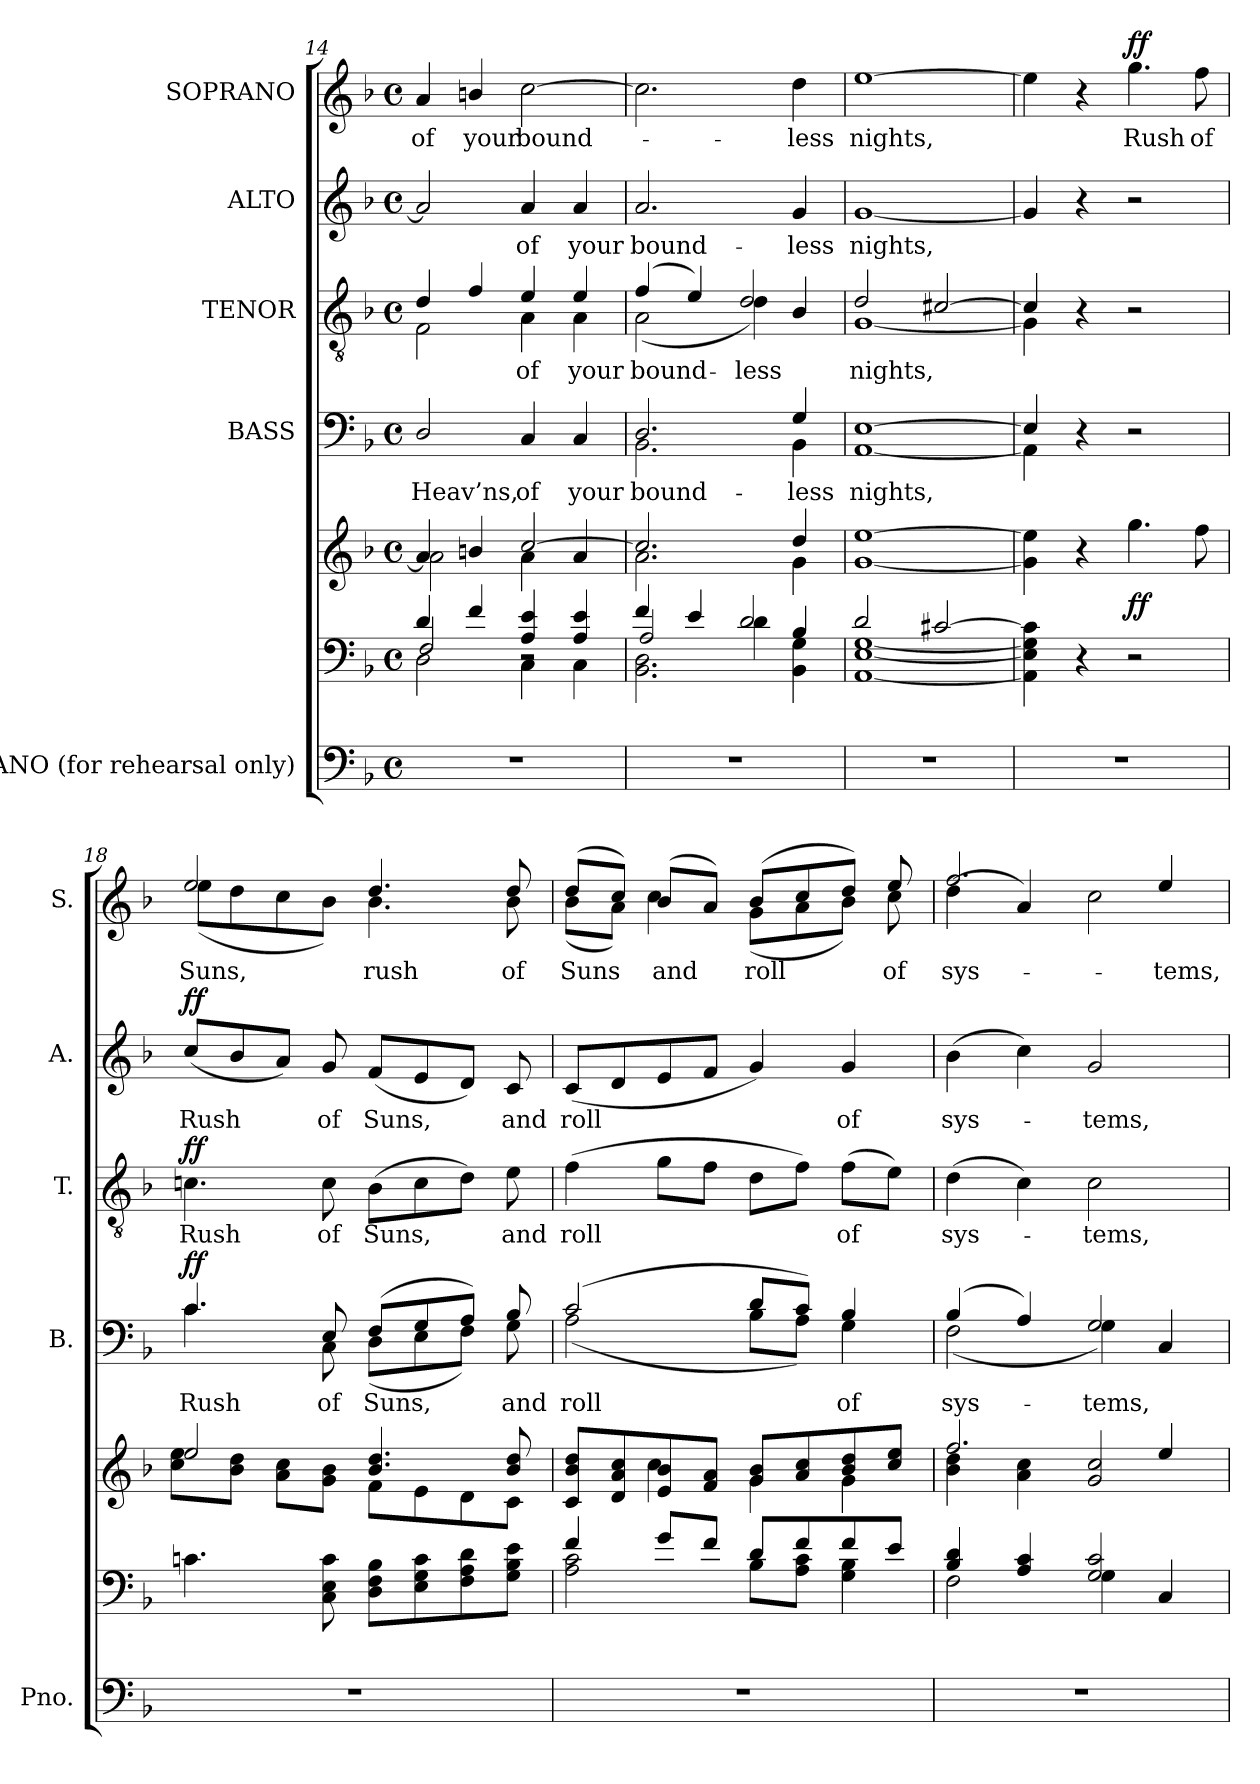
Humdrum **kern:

**kern	**kern	**kern	**dynam	**kern	**text	**dynam	**kern	**text	**dynam	**kern	**text	**dynam	**kern	**text	**dynam
*part5	*part5	*part5	*part5	*part4	*part4	*part4	*part3	*part3	*part3	*part2	*part2	*part2	*part1	*part1	*part1
*staff7	*staff6	*staff5	*staff5/6/7	*staff4	*staff4	*staff4	*staff3	*staff3	*staff3	*staff2	*staff2	*staff2	*staff1	*staff1	*staff1
*I"PIANO (for rehearsal only)	*	*	*	*I"BASS	*	*	*I"TENOR	*	*	*I"ALTO	*	*	*I"SOPRANO	*	*
*I'Pno.	*	*	*	*I'B.	*	*	*I'T.	*	*	*I'A.	*	*	*I'S.	*	*
*clefF4	*clefF4	*clefG2	*	*clefF4	*	*	*clefGv2	*	*	*clefG2	*	*	*clefG2	*	*
*	*	*	*	*	*	*	*ITrd7c12	*	*	*	*	*	*	*	*
*k[b-]	*k[b-]	*k[b-]	*	*k[b-]	*	*	*k[b-]	*	*	*k[b-]	*	*	*k[b-]	*	*
*F:	*F:	*F:	*	*F:	*	*	*F:	*	*	*F:	*	*	*F:	*	*
*M4/4	*M4/4	*M4/4	*	*M4/4	*	*	*M4/4	*	*	*M4/4	*	*	*M4/4	*	*
*met(c)	*met(c)	*met(c)	*	*met(c)	*	*	*met(c)	*	*	*met(c)	*	*	*met(c)	*	*
=14	=14	=14	=14	=14	=14	=14	=14	=14	=14	=14	=14	=14	=14	=14	=14
*	*^	*^	*	*	*	*	*	*	*	*	*	*	*	*	*
*	*	*^	*	*	*	*	*	*	*	*	*	*	*	*	*	*	*
!	!	!	!	!	!	!	!	!LO:LY:b:color=#000000	!	!	!	!	!	!	!	!	!	!
*	*	*	*	*	*	*	*	*	*	*^	*	*	*	*	*	*	*	*
!	!	!	!	!	!	!	!	!	!	!	!	!	!	!	!	!	!	!LO:LY:b:color=#000000	!
1r	4di/	2Di\	2Fi/	4ai/]	2ai\	.	2Di/	Heav’ns,	.	4Di/	2FFi\	.	.	2ai/]	.	.	4ai/	of	.
!	!	!	!	!	!	!	!	!	!	!	!	!	!	!	!	!	!	!LO:LY:b:color=#000000	!
.	4fi/	.	.	4bni/	.	.	.	.	.	4Fi/	.	.	.	.	.	.	4bni/	your	.
!	!	!	!	!	!	!	!	!LO:LY:b:color=#000000	!	!	!	!	!	!	!	!	!	!	!
!	!	!	!	!	!	!	!	!	!	!	!	!LO:LY:b:color=#000000	!	!	!	!	!	!	!
!	!	!	!	!	!	!	!	!	!	!	!	!	!	!	!LO:LY:b:color=#000000	!	!	!	!
!	!	!	!	!	!	!	!	!	!	!	!	!	!	!	!	!	!	!LO:LY:b:color=#000000	!
.	4Ai/ 4ei	4Ci\	2r	[2cci/	4ai\	.	4Ci/	of	.	4Ei/	4AAi\	of	.	4ai/	of	.	[2cci\	bound-	.
!	!	!	!	!	!	!	!	!LO:LY:b:color=#000000	!	!	!	!	!	!	!	!	!	!	!
!	!	!	!	!	!	!	!	!	!	!	!	!LO:LY:b:color=#000000	!	!	!	!	!	!	!
!	!	!	!	!	!	!	!	!	!	!	!	!	!	!	!LO:LY:b:color=#000000	!	!	!	!
.	4Ai/ 4ei	4Ci\	.	.	4ai/	.	4Ci/	your	.	4Ei/	4AAi\	your	.	4ai/	your	.	.	.	.
=15	=15	=15	=15	=15	=15	=15	=15	=15	=15	=15	=15	=15	=15	=15	=15	=15	=15	=15	=15
*	*	*	*^	*	*	*	*	*	*	*	*	*	*	*	*	*	*	*	*
!	!	!	!	!	!	!	!	!	!LO:LY:b:color=#000000	!	!	!	!	!	!	!	!	!	!	!
*	*	*	*	*	*	*	*	*^	*	*	*	*	*	*	*	*	*	*	*	*
!	!	!	!	!	!	!	!	!	!	!	!	!	!	!LO:LY:b:color=#000000	!	!	!	!	!	!	!
!	!	!	!	!	!	!	!	!	!	!	!	!	!	!	!	!	!LO:LY:b:color=#000000	!	!	!	!
1r	4fi/	2ryy	2.BB-i\ 2.Di	2Ai/	2.cci/]	2.ai\	.	2.Di/	2.BB-i\	bound-	.	(4Fi/	(2AAi\	bound-	.	2.ai/	bound-	.	2.cci\]	.	.
.	4ei/	.	.	.	.	.	.	.	.	.	.	4Ei/)	.	.	.	.	.	.	.	.	.
!	!	!	!	!	!	!	!	!	!	!	!	!	!	!LO:LY:b:color=#000000	!	!	!	!	!	!	!
.	2di/	4di\	.	4ryy	.	.	.	.	.	.	.	2Di/	4Di\)	-less	.	.	.	.	.	.	.
!	!	!	!	!	!	!	!	!	!	!LO:LY:b:color=#000000	!	!	!	!	!	!	!	!	!	!	!
!	!	!	!	!	!	!	!	!	!	!	!	!	!	!	!	!	!LO:LY:b:color=#000000	!	!	!	!
!	!	!	!	!	!	!	!	!	!	!	!	!	!	!	!	!	!	!	!	!LO:LY:b:color=#000000	!
.	.	4BB-i\ 4Gi	4ryy	4B-i/	4ddi/	4gi\	.	4Gi/	4BB-i\	-less	.	.	4BB-i/	.	.	4gi/	-less	.	4ddi\	-less	.
*	*	*v	*v	*v	*	*	*	*	*	*	*	*	*	*	*	*	*	*	*	*	*
*	*	*	*v	*v	*	*	*	*	*	*	*	*	*	*	*	*	*	*	*
=16	=16	=16	=16	=16	=16	=16	=16	=16	=16	=16	=16	=16	=16	=16	=16	=16	=16	=16
*	*^	*^	*^	*	*	*	*	*	*	*	*	*	*	*	*	*	*	*
!	!	!	!	!	!	!	!	!	!	!LO:LY:b:color=#000000	!	!	!	!	!	!	!	!	!	!	!
*	*	*v	*v	*v	*	*	*	*	*	*	*	*	*	*	*	*	*	*	*	*	*
*	*	*	*v	*v	*	*	*	*	*	*	*	*	*	*	*	*	*	*	*
*	*^	*^	*^	*	*	*	*	*	*	*	*	*	*	*	*	*	*	*
!	!	!	!	!	!	!	!	!	!	!	!	!	!	!LO:LY:b:color=#000000	!	!	!	!	!	!	!
*	*	*v	*v	*v	*	*	*	*	*	*	*	*	*	*	*	*	*	*	*	*	*
*	*	*	*v	*v	*	*	*	*	*	*	*	*	*	*	*	*	*	*	*
*	*^	*^	*^	*	*	*	*	*	*	*	*	*	*	*	*	*	*	*
!	!	!	!	!	!	!	!	!	!	!	!	!	!	!	!	!	!LO:LY:b:color=#000000	!	!	!	!
*	*	*v	*v	*v	*	*	*	*	*	*	*	*	*	*	*	*	*	*	*	*	*
*	*	*	*v	*v	*	*	*	*	*	*	*	*	*	*	*	*	*	*	*
*	*^	*^	*^	*	*	*	*	*	*	*	*	*	*	*	*	*	*	*
!	!	!	!	!	!	!	!	!	!	!	!	!	!	!	!	!	!	!	!	!LO:LY:b:color=#000000	!
*	*	*v	*v	*v	*	*	*	*	*	*	*	*	*	*	*	*	*	*	*	*	*
*	*	*	*v	*v	*	*	*	*	*	*	*	*	*	*	*	*	*	*	*
1r	2di/	[1AAi [1Ei [1Gi	[1gi [1eei	.	[1Ei	[1AAi	nights,	.	2Di/	[1GGi	nights,	.	[1gi	nights,	.	[1eei	nights,	.
.	[2c#Xi/	.	.	.	.	.	.	.	[2C#Xi/	.	.	.	.	.	.	.	.	.
*	*v	*v	*	*	*	*	*	*	*	*	*	*	*	*	*	*	*	*
=17	=17	=17	=17	=17	=17	=17	=17	=17	=17	=17	=17	=17	=17	=17	=17	=17	=17
1r	4AAi\] 4Ei] 4Gi] 4c#i]	4gi\] 4eei]	.	4Ei/]	4AAi\]	.	.	4C#i/]	4GGi\]	.	.	4gi/]	.	.	4eei\]	.	.
.	4r	4r	.	4r	4ryy	.	.	4r	4ryy	.	.	4r	.	.	4r	.	.
!	!	!	!	!	!	!	!	!	!	!	!	!	!	!	!	!LO:LY:b:color=#000000	!
.	2r	4.ggi\	ff	2r	2ryy	.	.	2r	2ryy	.	.	2r	.	.	4.ggi\	Rush	ff
!	!	!	!	!	!	!	!	!	!	!	!	!	!	!	!	!LO:LY:b:color=#000000	!
.	.	8ffi\	.	.	.	.	.	.	.	.	.	.	.	.	8ffi\	of	.
*	*	*	*	*	*	*	*	*v	*v	*	*	*	*	*	*	*	*
!!LO:LB:g=z
=18	=18	=18	=18	=18	=18	=18	=18	=18	=18	=18	=18	=18	=18	=18	=18	=18
*	*	*^	*	*	*	*	*	*	*	*	*	*	*	*	*	*
!	!	!	!	!	!	!	!LO:LY:b:color=#000000	!	!	!	!	!	!	!	!	!	!
!	!	!	!	!	!	!	!	!	!	!LO:LY:b:color=#000000	!	!	!	!	!	!	!
!	!	!	!	!	!	!	!	!	!	!	!	!	!LO:LY:b:color=#000000	!	!	!	!
*	*	*	*	*	*	*	*	*	*	*	*	*	*	*	*^	*	*
!	!	!	!	!	!	!	!	!	!	!	!	!	!	!	!	!	!LO:LY:b:color=#000000	!
1r	4.cni\	2eei/	8cci\ 8eeiL	.	4.ci/	4.ci\	Rush	ff	4.Cni\	Rush	ff	(8cci/L	Rush	ff	2eei/	(8eei\L	Suns,	.
.	.	.	8b-i\ 8ddiJ	.	.	.	.	.	.	.	.	8b-i/	.	.	.	8ddi\	.	.
.	.	.	8ai\ 8cciL	.	.	.	.	.	.	.	.	8ai/J)	.	.	.	8cci\	.	.
!	!	!	!	!	!	!	!LO:LY:b:color=#000000	!	!	!	!	!	!	!	!	!	!	!
!	!	!	!	!	!	!	!	!	!	!LO:LY:b:color=#000000	!	!	!	!	!	!	!	!
!	!	!	!	!	!	!	!	!	!	!	!	!	!LO:LY:b:color=#000000	!	!	!	!	!
.	8Ci\ 8Ei 8ci	.	8gi\ 8b-iJ	.	8Ei/	8Ci\	of	.	8Ci\	of	.	8gi/	of	.	.	8b-i\J)	.	.
!	!	!	!	!	!	!	!LO:LY:b:color=#000000	!	!	!	!	!	!	!	!	!	!	!
!	!	!	!	!	!	!	!	!	!	!LO:LY:b:color=#000000	!	!	!	!	!	!	!	!
!	!	!	!	!	!	!	!	!	!	!	!	!	!LO:LY:b:color=#000000	!	!	!	!	!
!	!	!	!	!	!	!	!	!	!	!	!	!	!	!	!	!	!LO:LY:b:color=#000000	!
.	8Di\ 8Fi 8B-iL	4.b-i/ 4.ddi	8fi\L	.	(8Fi/L	(8Di\L	Suns,	.	(8BB-i\L	Suns,	.	(8fi/L	Suns,	.	4.ddi/	4.b-i\	rush	.
.	8Ei\ 8Gi 8ci	.	8ei\	.	8Gi/	8Ei\	.	.	8Ci\	.	.	8ei/	.	.	.	.	.	.
.	8Fi\ 8Ai 8di	.	8di\	.	8Ai/J)	8Fi\J)	.	.	8Di\J)	.	.	8di/J)	.	.	.	.	.	.
!	!	!	!	!	!	!	!LO:LY:b:color=#000000	!	!	!	!	!	!	!	!	!	!	!
!	!	!	!	!	!	!	!	!	!	!LO:LY:b:color=#000000	!	!	!	!	!	!	!	!
!	!	!	!	!	!	!	!	!	!	!	!	!	!LO:LY:b:color=#000000	!	!	!	!	!
!	!	!	!	!	!	!	!	!	!	!	!	!	!	!	!	!	!LO:LY:b:color=#000000	!
.	8Gi\ 8B-i 8eiJ	8b-i/ 8ddi	8ci\J	.	8B-i/	8Gi\	and	.	8Ei\	and	.	8ci/	and	.	8ddi/	8b-i\	of	.
=19	=19	=19	=19	=19	=19	=19	=19	=19	=19	=19	=19	=19	=19	=19	=19	=19	=19	=19
*	*^	*	*	*	*	*	*	*	*	*	*	*	*	*	*	*	*	*
!	!	!	!	!	!	!	!	!LO:LY:b:color=#000000	!	!	!	!	!	!	!	!	!	!	!
!	!	!	!	!	!	!	!	!	!	!	!LO:LY:b:color=#000000	!	!	!	!	!	!	!	!
!	!	!	!	!	!	!	!	!	!	!	!	!	!	!LO:LY:b:color=#000000	!	!	!	!	!
!	!	!	!	!	!	!	!	!	!	!	!	!	!	!	!	!	!	!LO:LY:b:color=#000000	!
1r	4fi/	2Ai\ 2ci	8ci/ 8b-i 8ddiL	4ryy	.	(2ci/	(2Ai\	roll	.	(4Fi\	roll	.	(8ci/L	roll	.	(8ddi/L	(8b-i\L	Suns	.
.	.	.	8di/ 8ai 8cci	.	.	.	.	.	.	.	.	.	8di/	.	.	8cci/J)	8ai\J)	.	.
!	!	!	!	!	!	!	!	!	!	!	!	!	!	!	!	!	!	!LO:LY:b:color=#000000	!
.	8gi/L	.	8ei/ 8b-i	4cci\	.	.	.	.	.	8Gi\L	.	.	8ei/	.	.	(8b-i/L	4cci\	and	.
.	8fi/J	.	8fi/ 8aiJ	.	.	.	.	.	.	8Fi\J	.	.	8fi/J	.	.	8ai/J)	.	.	.
!	!	!	!	!	!	!	!	!	!	!	!	!	!	!	!	!	!	!LO:LY:b:color=#000000	!
.	8di/L	8B-i\L	8gi/ 8b-iL	4gi\	.	8di/L	8B-i\L	.	.	8Di\L	.	.	4gi/)	.	.	(8b-i/L	(8gi\L	roll	.
.	8fi/	8Ai\ 8ciJ	8ai/ 8cci	.	.	8ci/J)	8Ai\J)	.	.	8Fi\J)	.	.	.	.	.	8cci/	8ai\	.	.
!	!	!	!	!	!	!	!	!LO:LY:b:color=#000000	!	!	!	!	!	!	!	!	!	!	!
!	!	!	!	!	!	!	!	!	!	!	!LO:LY:b:color=#000000	!	!	!	!	!	!	!	!
!	!	!	!	!	!	!	!	!	!	!	!	!	!	!LO:LY:b:color=#000000	!	!	!	!	!
.	8fi/	4Gi\ 4B-i	8b-i/ 8ddi	4gi\	.	4B-i/	4Gi\	of	.	(8Fi\L	of	.	4gi/	of	.	8ddi/J)	8b-i\J)	.	.
!	!	!	!	!	!	!	!	!	!	!	!	!	!	!	!	!	!	!LO:LY:b:color=#000000	!
.	8ei/J	.	8cci/ 8eeiJ	.	.	.	.	.	.	8Ei\J)	.	.	.	.	.	8eei/	8cci\	of	.
=20	=20	=20	=20	=20	=20	=20	=20	=20	=20	=20	=20	=20	=20	=20	=20	=20	=20	=20	=20
!	!	!	!	!	!	!	!	!LO:LY:b:color=#000000	!	!	!	!	!	!	!	!	!	!	!
!	!	!	!	!	!	!	!	!	!	!	!LO:LY:b:color=#000000	!	!	!	!	!	!	!	!
!	!	!	!	!	!	!	!	!	!	!	!	!	!	!LO:LY:b:color=#000000	!	!	!	!	!
!	!	!	!	!	!	!	!	!	!	!	!	!	!	!	!	!	!	!LO:LY:b:color=#000000	!
1r	4B-i/ 4di	2Fi\	2.ffi/	4b-i\ 4ddi	.	(4B-i/	(2Fi\	sys-	.	(4Di\	sys-	.	(4b-i\	sys-	.	2.ffi/	(4ddi\	sys-	.
.	4Ai/ 4ci	.	.	4ai\ 4cci	.	4Ai/)	.	.	.	4Ci\)	.	.	4cci\)	.	.	.	4ai/)	.	.
!	!	!	!	!	!	!	!	!LO:LY:b:color=#000000	!	!	!	!	!	!	!	!	!	!	!
!	!	!	!	!	!	!	!	!	!	!	!LO:LY:b:color=#000000	!	!	!	!	!	!	!	!
!	!	!	!	!	!	!	!	!	!	!	!	!	!	!LO:LY:b:color=#000000	!	!	!	!	!
.	2Gi/ 2ci	4Gi\	.	2gi/ 2cci	.	2Gi/	4Gi\)	-tems,	.	2Ci\	-tems,	.	2gi/	-tems,	.	.	2cci\	.	.
!	!	!	!	!	!	!	!	!	!	!	!	!	!	!	!	!	!	!LO:LY:b:color=#000000	!
.	.	4Ci/	4eei/	.	.	.	4Ci/	.	.	.	.	.	.	.	.	4eei/	.	-tems,	.
*	*v	*v	*	*	*	*v	*v	*	*	*	*	*	*	*	*	*v	*v	*	*
*	*	*v	*v	*	*	*	*	*	*	*	*	*	*	*	*	*
=	=	=	=	=	=	=	=	=	=	=	=	=	=	=	=
*-	*-	*-	*-	*-	*-	*-	*-	*-	*-	*-	*-	*-	*-	*-	*-
